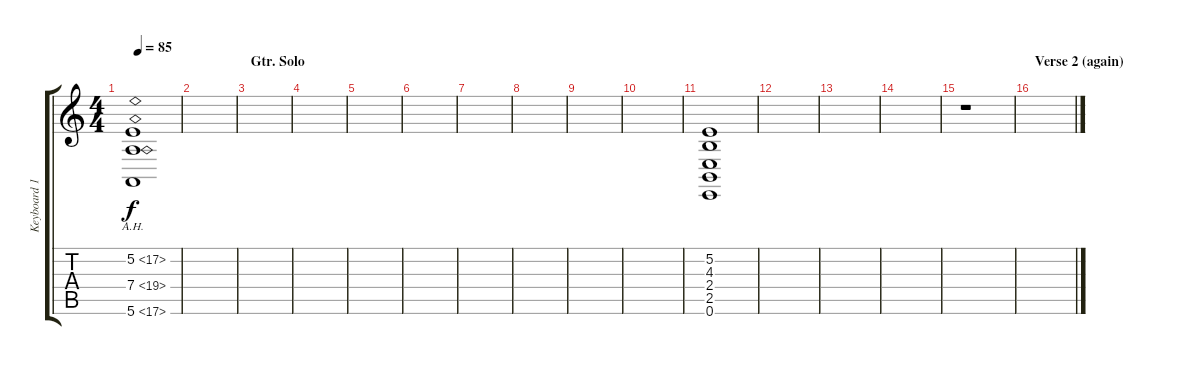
\track ("Keyboard 1 (Sweep)" "Keyboard 1") {instrument pad8sweep}
\staff {score tabs}
\tuning (E4 B3 G3 D3 A2 E2) {hide}
\ts (4 4)
\tempo 85
\clef g2
\ks c
(5.2{ah 12} 7.4{ah 12} 5.6{ah 12}).1{dy f} |
|
\section ("" "Gtr. Solo")
|
|
|
|
|
|
|
|
(5.2 4.3 2.4 2.5 0.6).1 |
|
|
|
r.1 |
\section ("" "Verse 2 (again)")
